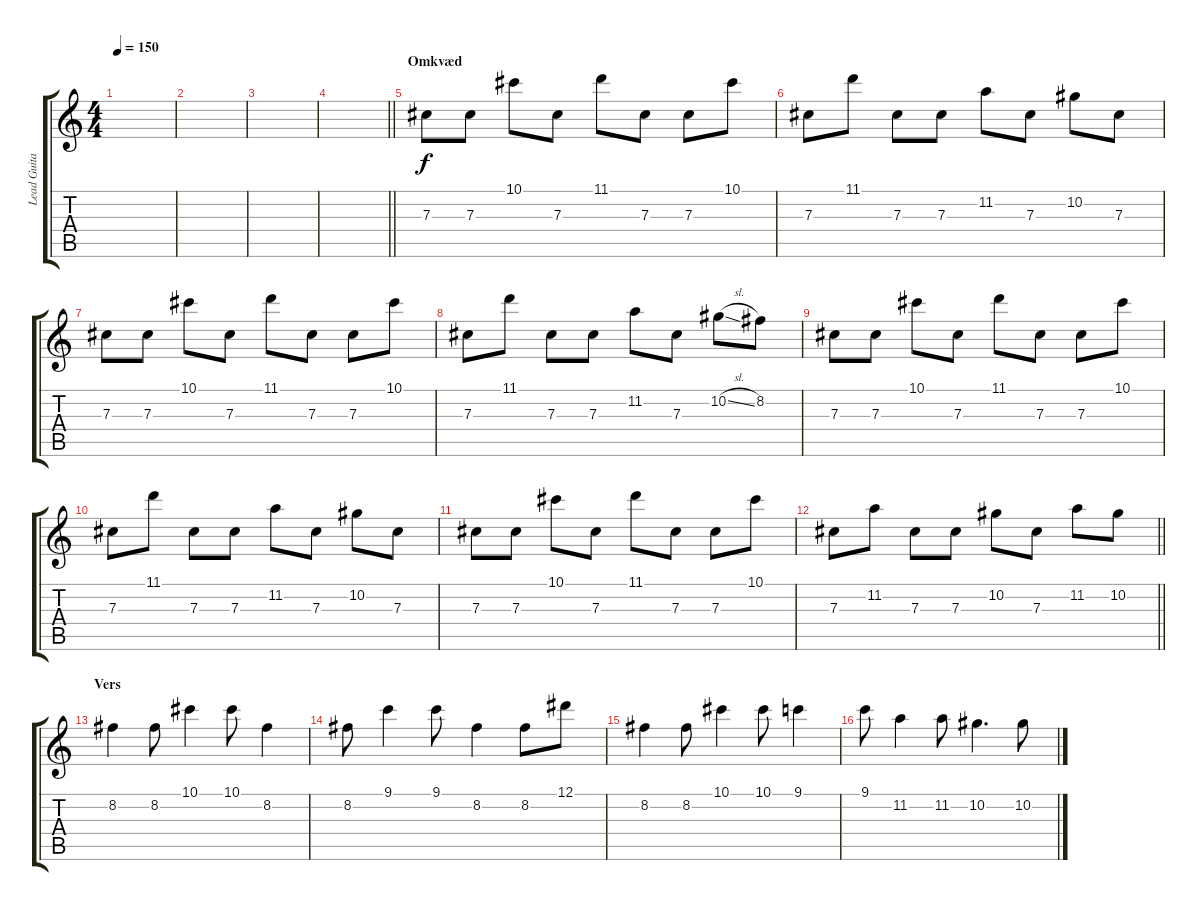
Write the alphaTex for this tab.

\track ("Lead Guitar" "Lead Guita") {instrument distortionguitar}
\staff {score tabs}
\tuning (Eb4 Bb3 Gb3 Db3 Ab2 Db2) {hide}
\ts (4 4)
\tempo 150
\clef g2
\ks c
|
|
|
\barLineRight lightlight
|
\section ("" "Omkvæd")
7.3.8{instrument distortionguitar} 7.3.8 10.1.8 7.3.8 11.1.8 7.3.8 7.3.8 10.1.8 |
7.3.8 11.1.8 7.3.8 7.3.8 11.2.8 7.3.8 10.2.8 7.3.8 |
7.3.8 7.3.8 10.1.8 7.3.8 11.1.8 7.3.8 7.3.8 10.1.8 |
7.3.8 11.1.8 7.3.8 7.3.8 11.2.8 7.3.8 10.2{sl}.8 8.2.8 |
7.3.8 7.3.8 10.1.8 7.3.8 11.1.8 7.3.8 7.3.8 10.1.8 |
7.3.8 11.1.8 7.3.8 7.3.8 11.2.8 7.3.8 10.2.8 7.3.8 |
7.3.8 7.3.8 10.1.8 7.3.8 11.1.8 7.3.8 7.3.8 10.1.8 |
\barLineRight lightlight
7.3.8 11.2.8 7.3.8 7.3.8 10.2.8 7.3.8 11.2.8 10.2.8 |
\section ("" "Vers")
8.2.4 8.2.8 10.1.4 10.1.8 8.2.4 |
8.2.8 9.1.4 9.1.8 8.2.4 8.2.8 12.1.8 |
8.2.4 8.2.8 10.1.4 10.1.8 9.1.4 |
9.1.8 11.2.4 11.2.8 10.2.4{d} 10.2.8
